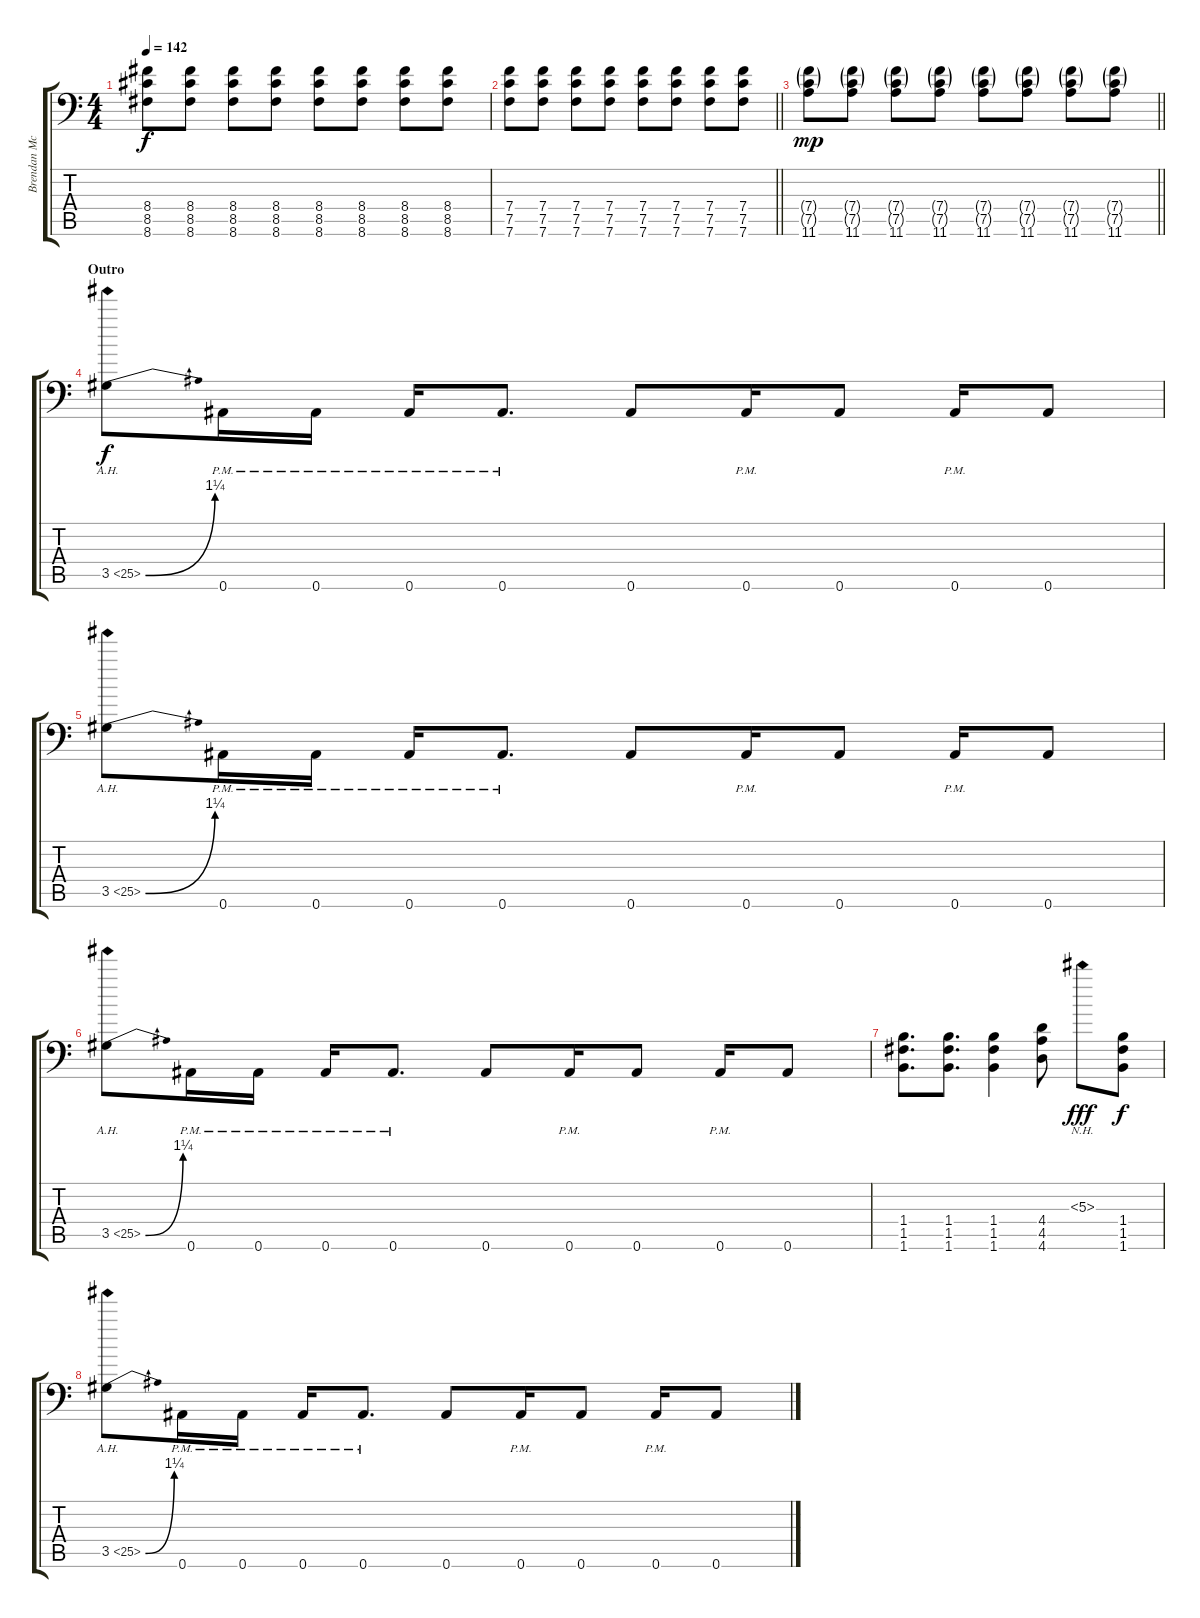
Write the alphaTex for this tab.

\track ("Brendan McDonald" "Brendan Mc") {instrument distortionguitar}
\staff {score tabs}
\tuning (C4 G3 Eb3 Bb2 F2 Bb1) {hide}
\ts (4 4)
\tempo 142
\clef f4
\ks c
(8.4 8.5 8.6).8{dy f} (8.4 8.5 8.6).8 (8.4 8.5 8.6).8 (8.4 8.5 8.6).8 (8.4 8.5 8.6).8 (8.4 8.5 8.6).8 (8.4 8.5 8.6).8 (8.4 8.5 8.6).8 |
\barLineRight lightlight
(7.4 7.5 7.6).8 (7.4 7.5 7.6).8 (7.4 7.5 7.6).8 (7.4 7.5 7.6).8 (7.4 7.5 7.6).8 (7.4 7.5 7.6).8 (7.4 7.5 7.6).8 (7.4 7.5 7.6).8 |
\barLineRight lightlight
(7.4{g} 7.5{g} 11.6).8{dy mp} (7.4{g} 7.5{g} 11.6).8 (7.4{g} 7.5{g} 11.6).8 (7.4{g} 7.5{g} 11.6).8 (7.4{g} 7.5{g} 11.6).8 (7.4{g} 7.5{g} 11.6).8 (7.4{g} 7.5{g} 11.6).8 (7.4{g} 7.5{g} 11.6).8 |
\section ("" "Outro")
3.5{be (bend 0 0 60 5) ah 22}.8{dy f} 0.6{pm}.16 0.6{pm}.16 0.6{pm}.16 0.6{pm}.8{d} 0.6.8 0.6{pm}.16 0.6.8 0.6{pm}.16 0.6.8 |
3.5{be (bend 0 0 60 5) ah 22}.8 0.6{pm}.16 0.6{pm}.16 0.6{pm}.16 0.6{pm}.8{d} 0.6.8 0.6{pm}.16 0.6.8 0.6{pm}.16 0.6.8 |
3.5{be (bend 0 0 60 5) ah 22}.8 0.6{pm}.16 0.6{pm}.16 0.6{pm}.16 0.6{pm}.8{d} 0.6.8 0.6{pm}.16 0.6.8 0.6{pm}.16 0.6.8 |
(1.4 1.5 1.6).8{d} (1.4 1.5 1.6).8{d} (1.4 1.5 1.6).4 (4.4 4.5 4.6).8 5.3{nh}.8{dy fff} (1.4 1.5 1.6).8{dy f} |
3.5{be (bend 0 0 60 5) ah 22}.8 0.6{pm}.16 0.6{pm}.16 0.6{pm}.16 0.6{pm}.8{d} 0.6.8 0.6{pm}.16 0.6.8 0.6{pm}.16 0.6.8
